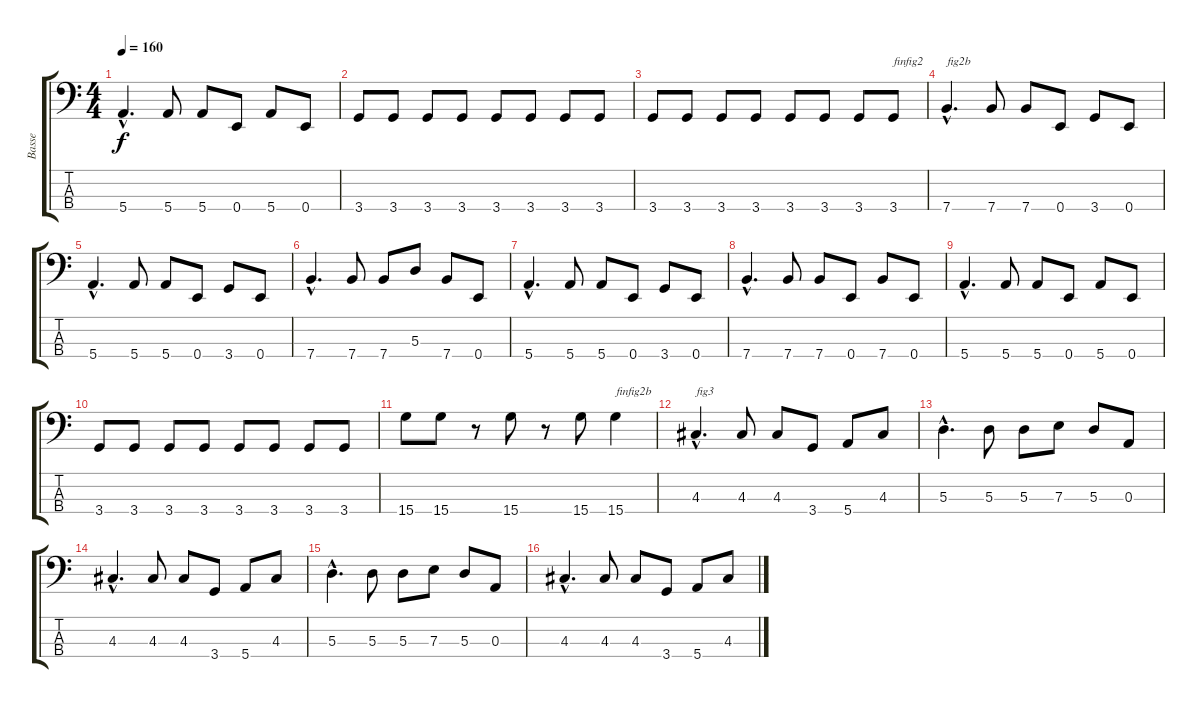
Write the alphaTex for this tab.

\track ("Basse" "Basse") {instrument electricbassfinger}
\staff {score tabs}
\tuning (G2 D2 A1 E1) {hide}
\ts (4 4)
\tempo 160
\clef f4
\ks c
5.4{hac}.4{d dy f} 5.4.8 5.4.8 0.4.8 5.4.8 0.4.8 |
3.4.8 3.4.8 3.4.8 3.4.8 3.4.8 3.4.8 3.4.8 3.4.8 |
3.4.8 3.4.8 3.4.8 3.4.8 3.4.8 3.4.8 3.4.8 3.4.8{txt "finfig2"} |
7.4{hac}.4{d txt "fig2b"} 7.4.8 7.4.8 0.4.8 3.4.8 0.4.8 |
5.4{hac}.4{d} 5.4.8 5.4.8 0.4.8 3.4.8 0.4.8 |
7.4{hac}.4{d} 7.4.8 7.4.8 5.3.8 7.4.8 0.4.8 |
5.4{hac}.4{d} 5.4.8 5.4.8 0.4.8 3.4.8 0.4.8 |
7.4{hac}.4{d} 7.4.8 7.4.8 0.4.8 7.4.8 0.4.8 |
5.4{hac}.4{d} 5.4.8 5.4.8 0.4.8 5.4.8 0.4.8 |
3.4.8 3.4.8 3.4.8 3.4.8 3.4.8 3.4.8 3.4.8 3.4.8 |
15.4.8 15.4.8 r.8 15.4.8 r.8 15.4.8 15.4.4{txt "finfig2b"} |
4.3{hac}.4{d txt "fig3"} 4.3.8 4.3.8 3.4.8 5.4.8 4.3.8 |
5.3{hac}.4{d} 5.3.8 5.3.8 7.3.8 5.3.8 0.3.8 |
4.3{hac}.4{d} 4.3.8 4.3.8 3.4.8 5.4.8 4.3.8 |
5.3{hac}.4{d} 5.3.8 5.3.8 7.3.8 5.3.8 0.3.8 |
4.3{hac}.4{d} 4.3.8 4.3.8 3.4.8 5.4.8 4.3.8
